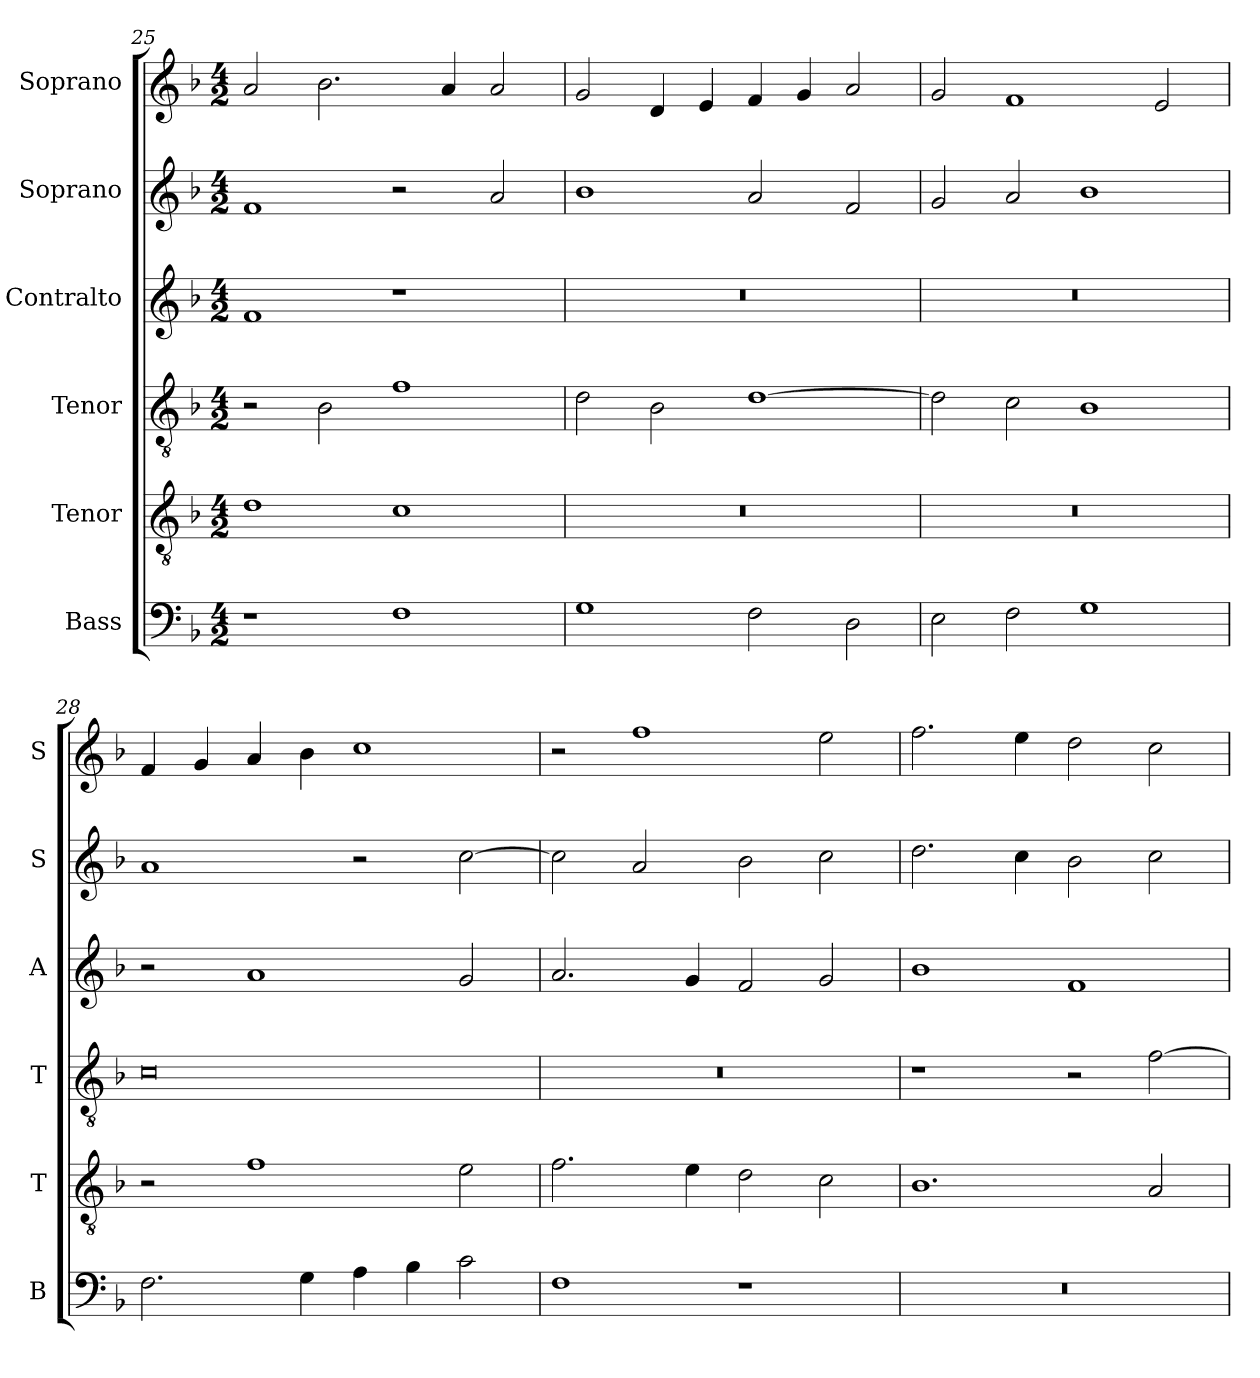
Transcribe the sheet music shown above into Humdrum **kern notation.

**kern	**kern	**kern	**kern	**kern	**kern
*part6	*part5	*part4	*part3	*part2	*part1
*staff6	*staff5	*staff4	*staff3	*staff2	*staff1
*I"Bass	*I"Tenor	*I"Tenor	*I"Contralto	*I"Soprano	*I"Soprano
*I'B	*I'T	*I'T	*I'A	*I'S	*I'S
*clefF4	*clefGv2	*clefGv2	*clefG2	*clefG2	*clefG2
*k[b-]	*k[b-]	*k[b-]	*k[b-]	*k[b-]	*k[b-]
*F:ion	*F:ion	*F:ion	*F:ion	*F:ion	*F:ion
*M4/2	*M4/2	*M4/2	*M4/2	*M4/2	*M4/2
=25	=25	=25	=25	=25	=25
1r	1d	2r	1f	1f	2a
.	.	2B-	.	.	2.b-
1F	1c	1f	1r	2r	.
.	.	.	.	.	4a
.	.	.	.	2a	2a
=26	=26	=26	=26	=26	=26
1G	0r	2d	0r	1b-	2g
.	.	2B-	.	.	4d
.	.	.	.	.	4e
2F	.	[1d	.	2a	4f
.	.	.	.	.	4g
2D	.	.	.	2f	2a
=27	=27	=27	=27	=27	=27
2E	0r	2d]	0r	2g	2g
2F	.	2c	.	2a	1f
1G	.	1B-	.	1b-	.
.	.	.	.	.	2e
=28	=28	=28	=28	=28	=28
2.F	2r	0c	2r	1a	4f
.	.	.	.	.	4g
.	1f	.	1a	.	4a
4G	.	.	.	.	4b-
4A	.	.	.	2r	1cc
4B-	.	.	.	.	.
2c	2e	.	2g	[2cc	.
=29	=29	=29	=29	=29	=29
1F	2.f	0r	2.a	2cc]	2r
.	.	.	.	2a	1ff
.	4e	.	4g	.	.
1r	2d	.	2f	2b-	.
.	2c	.	2g	2cc	2ee
=30	=30	=30	=30	=30	=30
0r	1.B-	1r	1b-	2.dd	2.ff
.	.	.	.	4cc	4ee
.	.	2r	1f	2b-	2dd
.	2A	[2f	.	2cc	2cc
=	=	=	=	=	=
*-	*-	*-	*-	*-	*-
